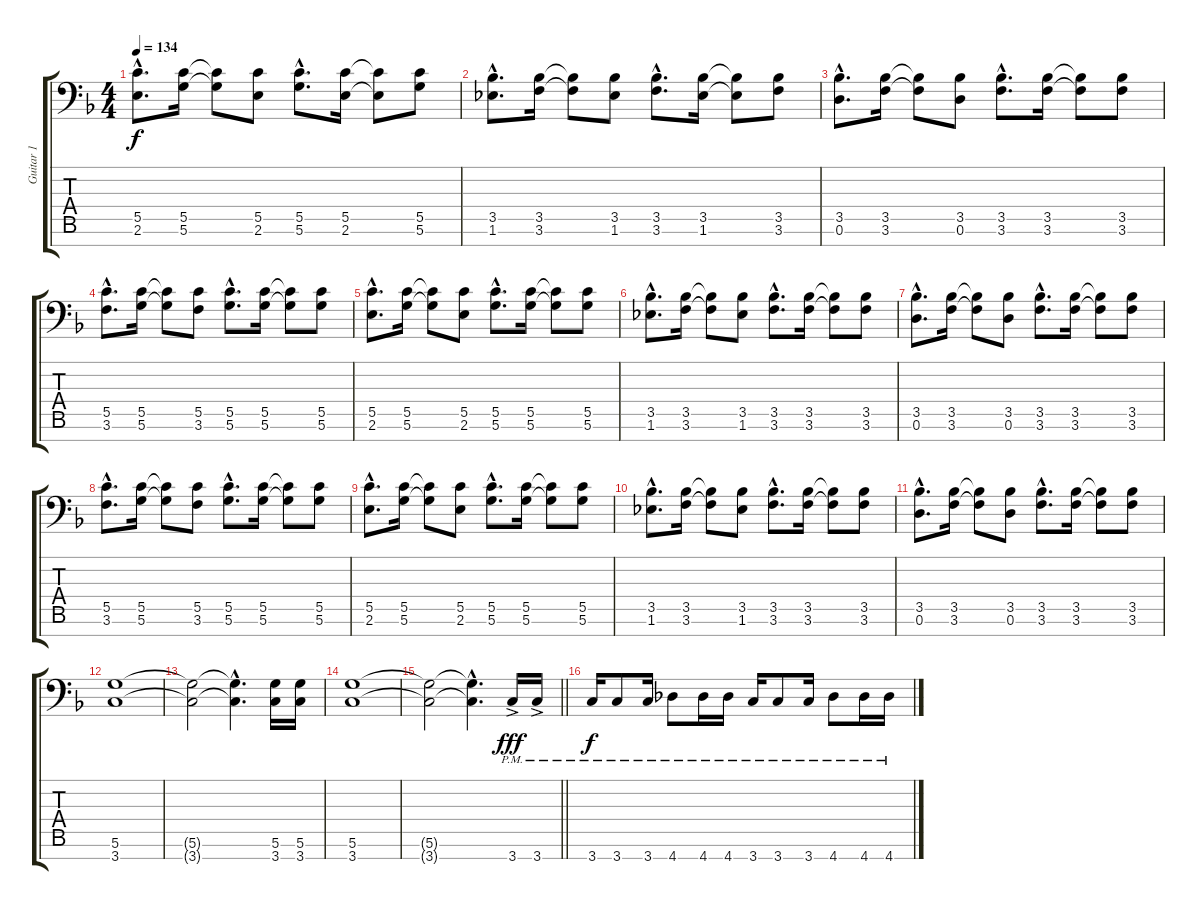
\track ("Guitar 1" "Guitar 1") {instrument distortionguitar}
\staff {score tabs}
\tuning (D4 A3 F3 C3 G2 D2 A1) {hide}
\ts (4 4)
\tempo 134
\clef f4
\ks dminor
(5.5{hac} 2.6{hac}).8{d dy f} (5.5 5.6).16 (5.5{t} 5.6{t}).8 (5.5 2.6).8 (5.5{hac} 5.6{hac}).8{d} (5.5 2.6).16 (5.5{t} 2.6{t}).8 (5.5 5.6).8 |
(3.5{hac} 1.6{hac}).8{d} (3.5 3.6).16 (3.5{t} 3.6{t}).8 (3.5 1.6).8 (3.5{hac} 3.6{hac}).8{d} (3.5 1.6).16 (3.5{t} 1.6{t}).8 (3.5 3.6).8 |
(3.5{hac} 0.6{hac}).8{d} (3.5 3.6).16 (3.5{t} 3.6{t}).8 (3.5 0.6).8 (3.5{hac} 3.6{hac}).8{d} (3.5 3.6).16 (3.5{t} 3.6{t}).8 (3.5 3.6).8 |
(5.5{hac} 3.6{hac}).8{d} (5.5 5.6).16 (5.5{t} 5.6{t}).8 (5.5 3.6).8 (5.5{hac} 5.6{hac}).8{d} (5.5 5.6).16 (5.5{t} 5.6{t}).8 (5.5 5.6).8 |
(5.5{hac} 2.6{hac}).8{d} (5.5 5.6).16 (5.5{t} 5.6{t}).8 (5.5 2.6).8 (5.5{hac} 5.6{hac}).8{d} (5.5 5.6).16 (5.5{t} 5.6{t}).8 (5.5 5.6).8 |
(3.5{hac} 1.6{hac}).8{d} (3.5 3.6).16 (3.5{t} 3.6{t}).8 (3.5 1.6).8 (3.5{hac} 3.6{hac}).8{d} (3.5 3.6).16 (3.5{t} 3.6{t}).8 (3.5 3.6).8 |
(3.5{hac} 0.6{hac}).8{d} (3.5 3.6).16 (3.5{t} 3.6{t}).8 (3.5 0.6).8 (3.5{hac} 3.6{hac}).8{d} (3.5 3.6).16 (3.5{t} 3.6{t}).8 (3.5 3.6).8 |
(5.5{hac} 3.6{hac}).8{d} (5.5 5.6).16 (5.5{t} 5.6{t}).8 (5.5 3.6).8 (5.5{hac} 5.6{hac}).8{d} (5.5 5.6).16 (5.5{t} 5.6{t}).8 (5.5 5.6).8 |
(5.5{hac} 2.6{hac}).8{d} (5.5 5.6).16 (5.5{t} 5.6{t}).8 (5.5 2.6).8 (5.5{hac} 5.6{hac}).8{d} (5.5 5.6).16 (5.5{t} 5.6{t}).8 (5.5 5.6).8 |
(3.5{hac} 1.6{hac}).8{d} (3.5 3.6).16 (3.5{t} 3.6{t}).8 (3.5 1.6).8 (3.5{hac} 3.6{hac}).8{d} (3.5 3.6).16 (3.5{t} 3.6{t}).8 (3.5 3.6).8 |
(3.5{hac} 0.6{hac}).8{d} (3.5 3.6).16 (3.5{t} 3.6{t}).8 (3.5 0.6).8 (3.5{hac} 3.6{hac}).8{d} (3.5 3.6).16 (3.5{t} 3.6{t}).8 (3.5 3.6).8 |
(5.6 3.7).1 |
(5.6{t} 3.7{t}).2 (5.6{hac t} 3.7{hac t}).4{d} (5.6 3.7).16 (5.6 3.7).16 |
(5.6 3.7).1 |
\barLineRight lightlight
(5.6{t} 3.7{t}).2 (5.6{hac t} 3.7{hac t}).4{d} 3.7{ac pm}.16{dy fff} 3.7{ac pm}.16 |
3.7{pm}.16{dy f} 3.7{pm}.8 3.7{pm}.16 4.7{pm}.8 4.7{pm}.16 4.7{pm}.16 3.7{pm}.16 3.7{pm}.8 3.7{pm}.16 4.7{pm}.8 4.7{pm}.16 4.7{pm}.16
